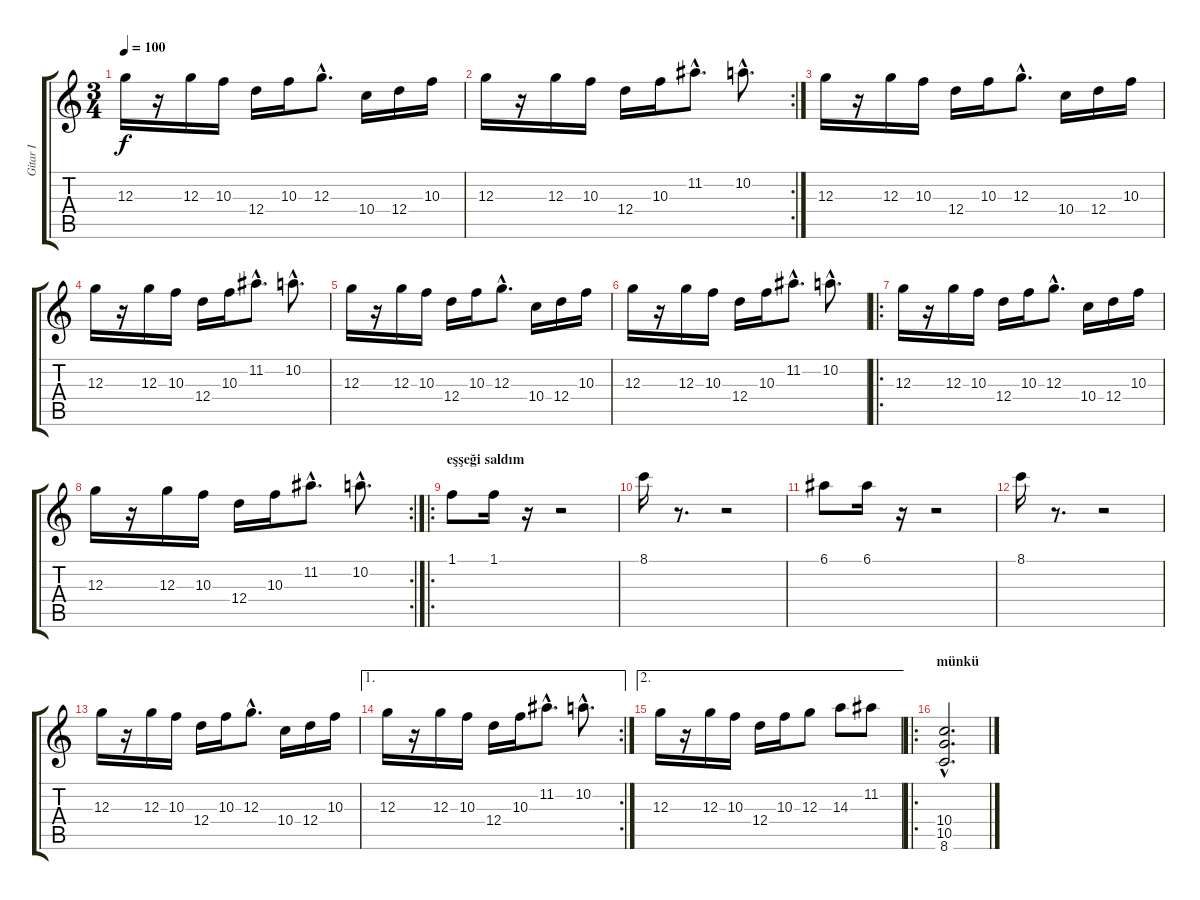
\track ("Gitar I" "Gitar I") {instrument distortionguitar}
\staff {score tabs}
\tuning (E4 B3 G3 D3 A2 E2) {hide}
\ts (3 4)
\tempo 100
\clef g2
\ks c
12.3.16{dy f instrument distortionguitar} r.16 12.3.16 10.3.16 12.4.16 10.3.16 12.3{hac}.8{d} 10.4.16 12.4.16 10.3.16 |
\rc 2
12.3.16 r.16 12.3.16 10.3.16 12.4.16 10.3.16 11.2{hac}.8{d} 10.2{hac}.8{d} |
12.3.16 r.16 12.3.16 10.3.16 12.4.16 10.3.16 12.3{hac}.8{d} 10.4.16 12.4.16 10.3.16 |
12.3.16 r.16 12.3.16 10.3.16 12.4.16 10.3.16 11.2{hac}.8{d} 10.2{hac}.8{d} |
12.3.16 r.16 12.3.16 10.3.16 12.4.16 10.3.16 12.3{hac}.8{d} 10.4.16 12.4.16 10.3.16 |
12.3.16 r.16 12.3.16 10.3.16 12.4.16 10.3.16 11.2{hac}.8{d} 10.2{hac}.8{d} |
\ro
12.3.16 r.16 12.3.16 10.3.16 12.4.16 10.3.16 12.3{hac}.8{d} 10.4.16 12.4.16 10.3.16 |
\rc 2
12.3.16 r.16 12.3.16 10.3.16 12.4.16 10.3.16 11.2{hac}.8{d} 10.2{hac}.8{d} |
\ro
\section ("" "eşşeği saldım")
1.1.8 1.1.16 r.16 r.2 |
8.1.16 r.8{d} r.2 |
6.1.8 6.1.16 r.16 r.2 |
8.1.16 r.8{d} r.2 |
12.3.16 r.16 12.3.16 10.3.16 12.4.16 10.3.16 12.3{hac}.8{d} 10.4.16 12.4.16 10.3.16 |
\ae 1
\rc 2
12.3.16 r.16 12.3.16 10.3.16 12.4.16 10.3.16 11.2{hac}.8{d} 10.2{hac}.8{d} |
\ae 2
12.3.16 r.16 12.3.16 10.3.16 12.4.16 10.3.16 12.3.8 14.3.8 11.2.8 |
\ro
\section ("" "münkü")
(10.4{hac} 10.5{hac} 8.6{hac}).2{d volume 8}
